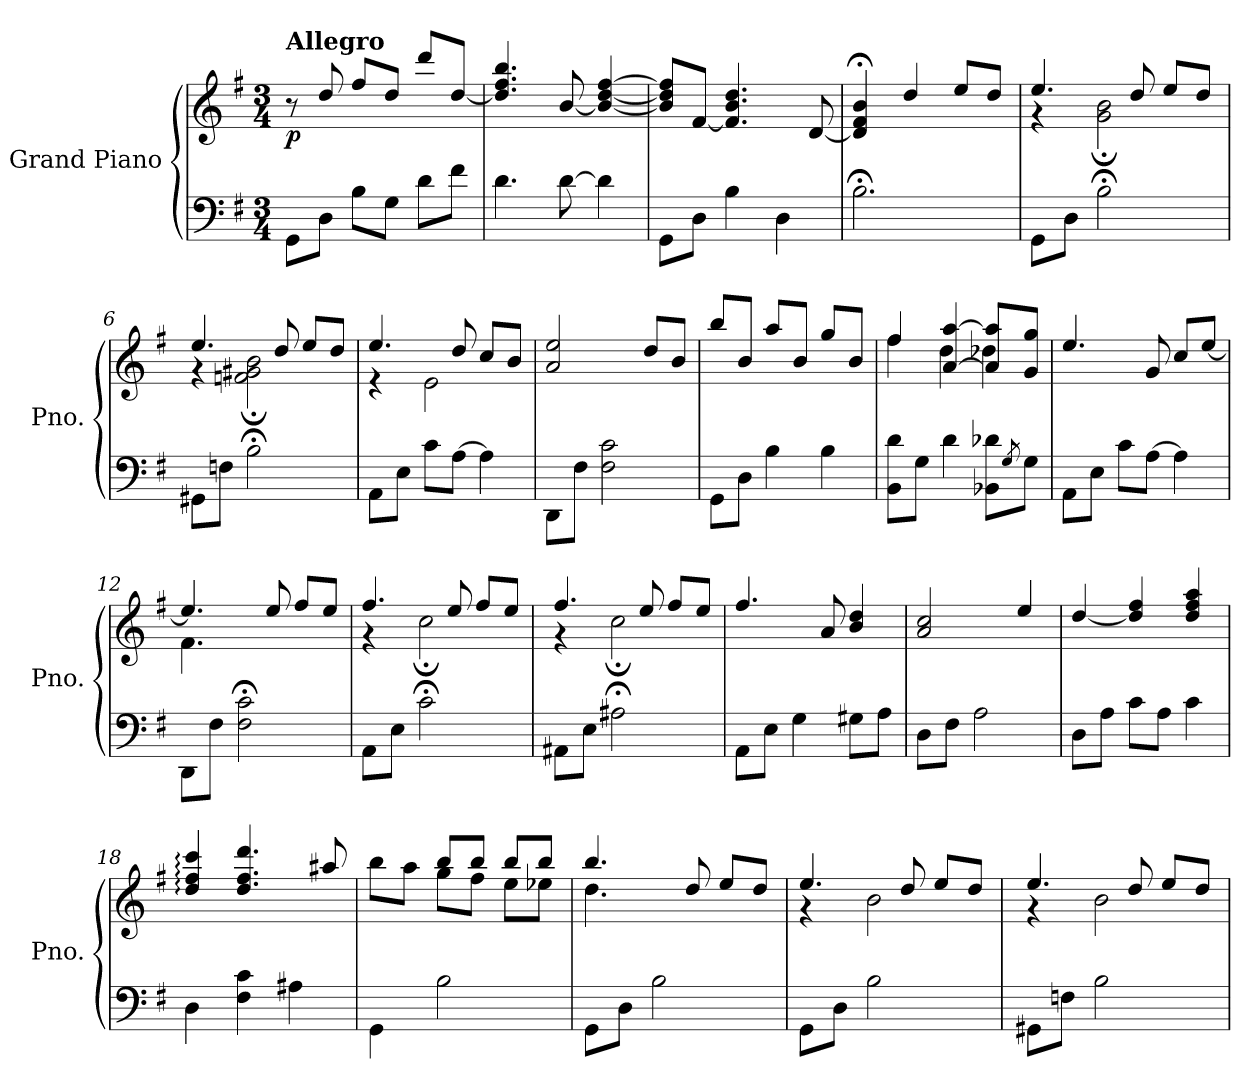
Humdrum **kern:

**kern	**kern	**dynam
*part1	*part1	*part1
*staff2	*staff1	*staff1/2
*I"Grand Piano	*	*
*I'Pno.	*	*
*clefF4	*clefG2	*
*k[f#]	*k[f#]	*
*M3/4	*M3/4	*
*MM110	*MM110	*
=1	=1	=1
!	!LO:TX:a:B:t=Allegro	!
!	!	!LO:DY:b
8GG\L	8r	p
8D\J	8dd/	.
8B\L	8ff#/L	.
8G\J	8dd/J	.
8d\L	8ddd/L	.
8f#\J	[8dd/J	.
=2	=2	=2
4.d\	4.dd/] 4.ff#/ 4.bb/	.
[8d\	[8b/	.
4d\]	4b/_ [4dd/ [4ff#/	.
=3	=3	=3
8GG\L	8b/] 8dd/] 8ff#/]L	.
8D\J	[8f#/J	.
4B\	4.f#/] 4.b/ 4.dd/	.
4D\	.	.
.	[8d/	.
=4	=4	=4
2.B;\	4d/];< 4f#/;< 4b/;<	.
.	4dd/	.
.	8ee/L	.
.	8dd/J	.
=5	=5	=5
*	*^	*
8GG\L	4.ee/	4r	.
8D\J	.	.	.
2B;\	.	2g\;< 2b\;<	.
.	8dd/	.	.
.	8ee/L	.	.
.	8dd/J	.	.
!!LO:LB:g=z	!!
=6	=6	=6	=6
8GG#X\L	4.ee/	4r	.
8Fn\J	.	.	.
2B;\	.	2fn\;< 2g#X\;< 2b\;<	.
.	8dd/	.	.
.	8ee/L	.	.
.	8dd/J	.	.
=7	=7	=7	=7
8AA\L	4.ee/	4r	.
8E\J	.	.	.
8c\L	.	2e\	.
[8A\J	8dd/	.	.
4A\]	8cc/L	.	.
.	8b/J	.	.
*	*v	*v	*
=8	=8	=8
8DD\L	2a/ 2ee/	.
8F#\J	.	.
2F#\ 2c\	.	.
.	8dd/L	.
.	8b/J	.
=9	=9	=9
8GG\L	8bb/L	.
8D\J	8b/J	.
4B\	8aa/L	.
.	8b/J	.
4B\	8gg/L	.
.	8b/J	.
=10	=10	=10
*	*^	*
8BB\ 8d\L	4ff#/	4ff#\	.
8G\J	.	.	.
4d\	[4a/ [4aa/	4dd\	.
8BB-X\ 8d-X\L	8a/] 8aa/]L	4dd-X\	.
8qG/	.	.	.
8G\J	8g/ 8gg/J	.	.
*	*v	*v	*
!!LO:LB:g=z
=11	=11	=11
8AA\L	4.ee/	.
8E\J	.	.
8c\L	.	.
[8A\J	8g/	.
4A\]	8cc/L	.
.	[8ee/J	.
=12	=12	=12
*	*^	*
8DD\L	4.f#\	4.ee/]	.
8F#\J	.	.	.
2F#\; 2c\;	.	.	.
.	8ee/	4.ryy	.
.	8ff#/L	.	.
.	8ee/J	.	.
=13	=13	=13	=13
8AA\L	4.ff#/	4r	.
8E\J	.	.	.
2c;\	.	2cc;<\	.
.	8ee/	.	.
.	8ff#/L	.	.
.	8ee/J	.	.
=14	=14	=14	=14
8AA#X\L	4.ff#/	4r	.
8E\J	.	.	.
2A#X;\	.	2cc;<\	.
.	8ee/	.	.
.	8ff#/L	.	.
.	8ee/J	.	.
*	*v	*v	*
=15	=15	=15
8AA\L	4.ff#/	.
8E\J	.	.
4G\	.	.
.	8a/	.
8G#X\L	4b/ 4dd/	.
8A\J	.	.
!!LO:LB:g=z
=16	=16	=16
8D\L	2a/ 2cc/	.
8F#\J	.	.
2A\	.	.
.	4ee/	.
=17	=17	=17
8D\L	[4dd/	.
8A\J	.	.
8c\L	4dd/] 4ff#/	.
8A\J	.	.
4c\	4dd/ 4ff#/ 4aa/	.
=18	=18	=18
4D\	4dd/: 4ff#/: 4ccc/:	.
4F#\ 4c\	4.dd/ 4.ff#/ 4.ddd/	.
4A#X\	.	.
.	8aa#X/	.
=19	=19	=19
*	*^	*
4GG\	8bb\L	4ryy	.
.	8aa\J	.	.
2B\	8bb/L	8gg\L	.
.	8bb/J	8ff#\J	.
.	8bb/L	8ee\L	.
.	8bb/J	8ee-X\J	.
=20	=20	=20	=20
8GG\L	4.bb/	4.dd\	.
8D\J	.	.	.
2B\	.	.	.
.	8dd/	4.ryy	.
.	8ee/L	.	.
.	8dd/J	.	.
!!LO:LB:g=z	!!
=21	=21	=21	=21
8GG\L	4.ee/	4r	.
8D\J	.	.	.
2B\	.	2b\	.
.	8dd/	.	.
.	8ee/L	.	.
.	8dd/J	.	.
=22	=22	=22	=22
8GG#X\L	4.ee/	4r	.
8Fn\J	.	.	.
2B\	.	2b\	.
.	8dd/	.	.
.	8ee/L	.	.
.	8dd/J	.	.
*	*v	*v	*
=	=	=
*-	*-	*-
